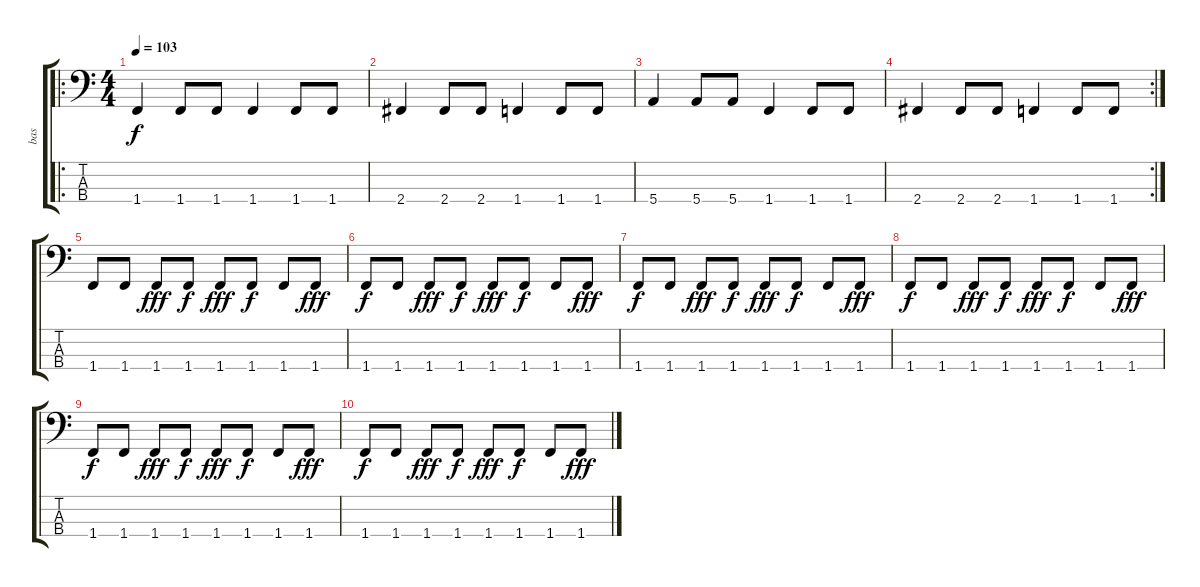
\track ("bas" "bas") {instrument acousticbass}
\staff {score tabs}
\tuning (G2 D2 A1 E1) {hide}
\ro
\ts (4 4)
\tempo 103
\clef f4
\ks c
1.4.4{dy f} 1.4.8 1.4.8 1.4.4 1.4.8 1.4.8 |
2.4.4 2.4.8 2.4.8 1.4.4 1.4.8 1.4.8 |
5.4.4 5.4.8 5.4.8 1.4.4 1.4.8 1.4.8 |
\rc 2
2.4.4 2.4.8 2.4.8 1.4.4 1.4.8 1.4.8 |
1.4.8 1.4.8 1.4.8{dy fff} 1.4.8{dy f} 1.4.8{dy fff} 1.4.8{dy f} 1.4.8 1.4.8{dy fff} |
1.4.8{dy f} 1.4.8 1.4.8{dy fff} 1.4.8{dy f} 1.4.8{dy fff} 1.4.8{dy f} 1.4.8 1.4.8{dy fff} |
1.4.8{dy f} 1.4.8 1.4.8{dy fff} 1.4.8{dy f} 1.4.8{dy fff} 1.4.8{dy f} 1.4.8 1.4.8{dy fff} |
1.4.8{dy f volume 8} 1.4.8 1.4.8{dy fff} 1.4.8{dy f} 1.4.8{dy fff} 1.4.8{dy f} 1.4.8 1.4.8{dy fff} |
1.4.8{dy f} 1.4.8 1.4.8{dy fff} 1.4.8{dy f} 1.4.8{dy fff volume 0} 1.4.8{dy f} 1.4.8 1.4.8{dy fff} |
1.4.8{dy f} 1.4.8 1.4.8{dy fff} 1.4.8{dy f} 1.4.8{dy fff} 1.4.8{dy f} 1.4.8 1.4.8{dy fff}
